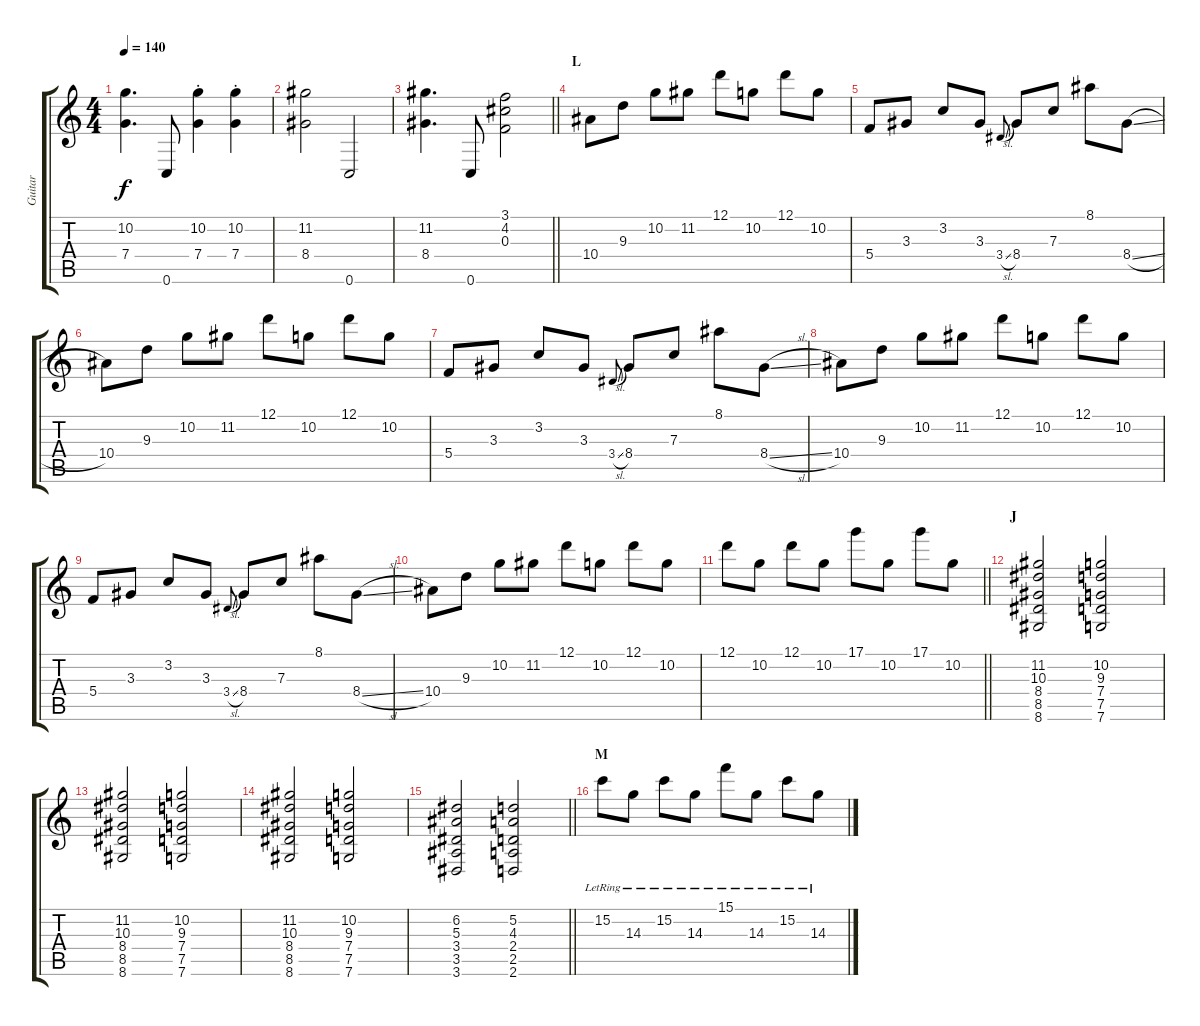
\track ("Guitar" "Guitar") {instrument overdrivenguitar}
\staff {score tabs}
\tuning (D4 A3 F3 C3 G2 C2) {hide}
\ts (4 4)
\tempo 140
\clef g2
\ks c
(10.2 7.4).4{d dy f} 0.6.8 (10.2{st} 7.4{st}).4 (10.2{st} 7.4{st}).4 |
(11.2 8.4).2 0.6.2 |
\barLineRight lightlight
(11.2 8.4).4{d} 0.6.8 (3.1 4.2 0.3).2 |
\section ("" "L")
10.4.8 9.3.8 10.2.8 11.2.8 12.1.8 10.2.8 12.1.8 10.2.8 |
5.4.8 3.3.8 3.2.8 3.3.8 3.4{sl}.8{gr onbeat} 8.4.8 7.3.8 8.1.8 8.4{sl}.8 |
10.4.8 9.3.8 10.2.8 11.2.8 12.1.8 10.2.8 12.1.8 10.2.8 |
5.4.8 3.3.8 3.2.8 3.3.8 3.4{sl}.8{gr onbeat} 8.4.8 7.3.8 8.1.8 8.4{sl}.8 |
10.4.8 9.3.8 10.2.8 11.2.8 12.1.8 10.2.8 12.1.8 10.2.8 |
5.4.8 3.3.8 3.2.8 3.3.8 3.4{sl}.8{gr onbeat} 8.4.8 7.3.8 8.1.8 8.4{sl}.8 |
10.4.8 9.3.8 10.2.8 11.2.8 12.1.8 10.2.8 12.1.8 10.2.8 |
\barLineRight lightlight
12.1.8 10.2.8 12.1.8 10.2.8 17.1.8 10.2.8 17.1.8 10.2.8 |
\section ("" "J")
(11.2 10.3 8.4 8.5 8.6).2 (10.2 9.3 7.4 7.5 7.6).2 |
(11.2 10.3 8.4 8.5 8.6).2 (10.2 9.3 7.4 7.5 7.6).2 |
(11.2 10.3 8.4 8.5 8.6).2 (10.2 9.3 7.4 7.5 7.6).2 |
\barLineRight lightlight
(6.2 5.3 3.4 3.5 3.6).2 (5.2 4.3 2.4 2.5 2.6).2 |
\section ("" "M")
15.2{lr}.8{instrument electricguitarjazz} 14.3{lr}.8 15.2{lr}.8 14.3{lr}.8 15.1{lr}.8 14.3{lr}.8 15.2{lr}.8 14.3{lr}.8
